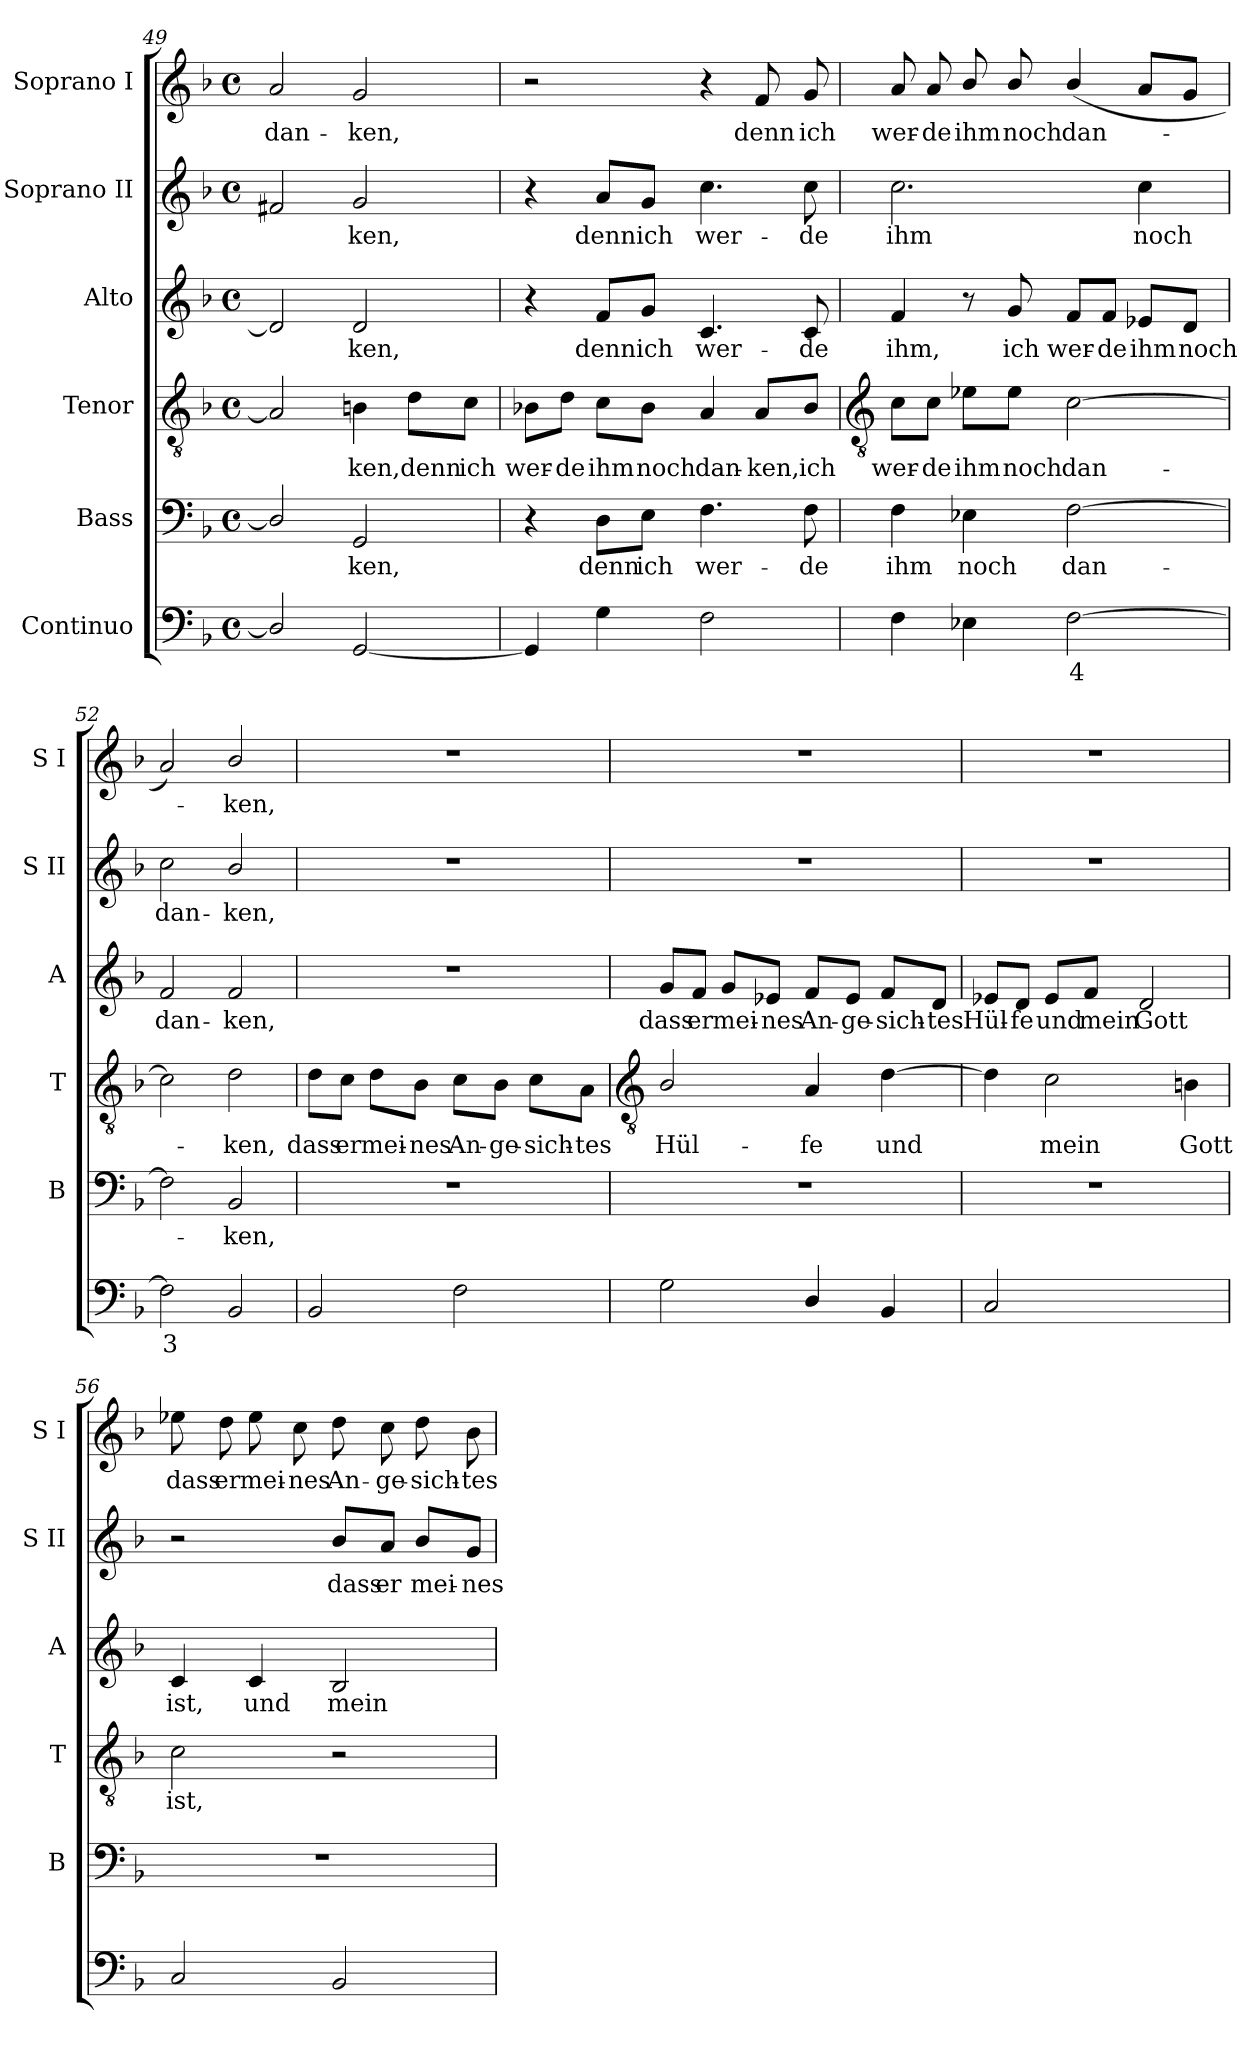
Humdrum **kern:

**kern	**text	**kern	**text	**kern	**text	**kern	**text	**kern	**text	**kern	**text
*part6	*part6	*part5	*part5	*part4	*part4	*part3	*part3	*part2	*part2	*part1	*part1
*staff6	*staff6	*staff5	*staff5	*staff4	*staff4	*staff3	*staff3	*staff2	*staff2	*staff1	*staff1
*I"Continuo	*	*I"Bass	*	*I"Tenor	*	*I"Alto	*	*I"Soprano II	*	*I"Soprano I	*
*	*	*I'B	*	*I'T	*	*I'A	*	*I'S II	*	*I'S I	*
*clefF4	*	*clefF4	*	*clefGv2	*	*clefG2	*	*clefG2	*	*clefG2	*
*k[b-]	*	*k[b-]	*	*k[b-]	*	*k[b-]	*	*k[b-]	*	*k[b-]	*
*F:	*	*F:	*	*F:	*	*F:	*	*F:	*	*F:	*
*M4/4	*	*M4/4	*	*M4/4	*	*M4/4	*	*M4/4	*	*M4/4	*
*met(c)	*	*met(c)	*	*met(c)	*	*met(c)	*	*met(c)	*	*met(c)	*
=49	=49	=49	=49	=49	=49	=49	=49	=49	=49	=49	=49
!	!	!	!	!	!	!	!	!	!	!	!LO:LY:b
2D/]	.	2D/]	.	2A]	.	2d]	.	2f#X	.	2a	dan-
!	!	!	!LO:LY:b	!	!LO:LY:b	!	!LO:LY:b	!	!LO:LY:b	!	!LO:LY:b
[2GG	.	2GG	ken,	4Bn	ken,	2d	ken,	2g	ken,	2g	-ken,
!	!	!	!	!	!LO:LY:b	!	!	!	!	!	!
.	.	.	.	8d\L	denn	.	.	.	.	.	.
!	!	!	!	!	!LO:LY:b	!	!	!	!	!	!
.	.	.	.	8c\J	ich	.	.	.	.	.	.
=50	=50	=50	=50	=50	=50	=50	=50	=50	=50	=50	=50
!	!	!	!	!	!LO:LY:b	!	!	!	!	!	!
4GG]	.	4r	.	8B-X\L	wer-	4r	.	4r	.	2r	.
!	!	!	!	!	!LO:LY:b	!	!	!	!	!	!
.	.	.	.	8d\J	-de	.	.	.	.	.	.
!	!	!	!LO:LY:b	!	!LO:LY:b	!	!LO:LY:b	!	!LO:LY:b	!	!
4G	.	8D\L	denn	8c\L	ihm	8f/L	denn	8a/L	denn	.	.
!	!	!	!LO:LY:b	!	!LO:LY:b	!	!LO:LY:b	!	!LO:LY:b	!	!
.	.	8E\J	ich	8B-\J	noch	8g/J	ich	8g/J	ich	.	.
!	!	!	!LO:LY:b	!	!LO:LY:b	!	!LO:LY:b	!	!LO:LY:b	!	!
2F	.	4.F	wer-	4A	dan-	4.c	wer-	4.cc	wer-	4r	.
!	!	!	!	!	!LO:LY:b	!	!	!	!	!	!LO:LY:b
.	.	.	.	8A/L	-ken,	.	.	.	.	8f	denn
!	!	!	!LO:LY:b	!	!LO:LY:b	!	!LO:LY:b	!	!LO:LY:b	!	!LO:LY:b
.	.	8F	-de	8B-/J	ich	8c	-de	8cc	-de	8g	ich
!!LO:LB:g=z
=51	=51	=51	=51	=51	=51	=51	=51	=51	=51	=51	=51
*	*	*	*	*clefGv2	*	*	*	*	*	*	*
!	!	!	!LO:LY:b	!	!LO:LY:b	!	!LO:LY:b	!	!LO:LY:b	!	!LO:LY:b
4F	.	4F	ihm	8c\L	wer-	4f	ihm,	2.cc	ihm	8a	wer-
!	!	!	!	!	!LO:LY:b	!	!	!	!	!	!LO:LY:b
.	.	.	.	8c\J	-de	.	.	.	.	8a	-de
!	!	!	!LO:LY:b	!	!LO:LY:b	!	!	!	!	!	!LO:LY:b
4E-X	.	4E-X	noch	8e-X\L	ihm	8r	.	.	.	8b-/	ihm
!	!	!	!	!	!LO:LY:b	!	!LO:LY:b	!	!	!	!LO:LY:b
.	.	.	.	8e-\J	noch	8g	ich	.	.	8b-/	noch
!	!LO:LY:b	!	!LO:LY:b	!	!LO:LY:b	!	!LO:LY:b	!	!	!	!LO:LY:b
[2F	4	[2F	dan-	[2c	dan-	8f/L	wer-	.	.	(<4b-/	dan-
!	!	!	!	!	!	!	!LO:LY:b	!	!	!	!
.	.	.	.	.	.	8f/J	-de	.	.	.	.
!	!	!	!	!	!	!	!LO:LY:b	!	!LO:LY:b	!	!
.	.	.	.	.	.	8e-X/L	ihm	4cc	noch	8aL	.
!	!	!	!	!	!	!	!LO:LY:b	!	!	!	!
.	.	.	.	.	.	8d/J	noch	.	.	8gJ	.
=52	=52	=52	=52	=52	=52	=52	=52	=52	=52	=52	=52
!	!LO:LY:b	!	!	!	!	!	!LO:LY:b	!	!LO:LY:b	!	!
2F]	3	2F]	.	2c]	.	2f	dan-	2cc	dan-	2a)	.
!	!	!	!LO:LY:b	!	!LO:LY:b	!	!LO:LY:b	!	!LO:LY:b	!	!LO:LY:b
2BB-	.	2BB-	ken,	2d	ken,	2f	-ken,	2b-/	-ken,	2b-/	ken,
=53	=53	=53	=53	=53	=53	=53	=53	=53	=53	=53	=53
!	!	!	!	!	!LO:LY:b	!	!	!	!	!	!
2BB-	.	1r	.	8d\L	dass	1r	.	1r	.	1r	.
!	!	!	!	!	!LO:LY:b	!	!	!	!	!	!
.	.	.	.	8c\J	er	.	.	.	.	.	.
!	!	!	!	!	!LO:LY:b	!	!	!	!	!	!
.	.	.	.	8d\L	mei-	.	.	.	.	.	.
!	!	!	!	!	!LO:LY:b	!	!	!	!	!	!
.	.	.	.	8B-\J	-nes	.	.	.	.	.	.
!	!	!	!	!	!LO:LY:b	!	!	!	!	!	!
2F	.	.	.	8c\L	An-	.	.	.	.	.	.
!	!	!	!	!	!LO:LY:b	!	!	!	!	!	!
.	.	.	.	8B-\J	-ge-	.	.	.	.	.	.
!	!	!	!	!	!LO:LY:b	!	!	!	!	!	!
.	.	.	.	8c\L	-sich-	.	.	.	.	.	.
!	!	!	!	!	!LO:LY:b	!	!	!	!	!	!
.	.	.	.	8A\J	-tes	.	.	.	.	.	.
!!LO:LB:g=z
=54	=54	=54	=54	=54	=54	=54	=54	=54	=54	=54	=54
*	*	*	*	*clefGv2	*	*	*	*	*	*	*
!	!	!	!	!	!LO:LY:b	!	!LO:LY:b	!	!	!	!
2G	.	1r	.	2B-/	Hül-	8g/L	dass	1r	.	1r	.
!	!	!	!	!	!	!	!LO:LY:b	!	!	!	!
.	.	.	.	.	.	8f/J	er	.	.	.	.
!	!	!	!	!	!	!	!LO:LY:b	!	!	!	!
.	.	.	.	.	.	8g/L	mei-	.	.	.	.
!	!	!	!	!	!	!	!LO:LY:b	!	!	!	!
.	.	.	.	.	.	8e-X/J	-nes	.	.	.	.
!	!	!	!	!	!LO:LY:b	!	!LO:LY:b	!	!	!	!
4D/	.	.	.	4A	-fe	8f/L	An-	.	.	.	.
!	!	!	!	!	!	!	!LO:LY:b	!	!	!	!
.	.	.	.	.	.	8e-/J	-ge-	.	.	.	.
!	!	!	!	!	!LO:LY:b	!	!LO:LY:b	!	!	!	!
4BB-	.	.	.	[4d	und	8f/L	-sich-	.	.	.	.
!	!	!	!	!	!	!	!LO:LY:b	!	!	!	!
.	.	.	.	.	.	8d/J	-tes	.	.	.	.
=55	=55	=55	=55	=55	=55	=55	=55	=55	=55	=55	=55
!	!	!	!	!	!	!	!LO:LY:b	!	!	!	!
2C	.	1r	.	4d]	.	8e-X/L	Hül-	1r	.	1r	.
!	!	!	!	!	!	!	!LO:LY:b	!	!	!	!
.	.	.	.	.	.	8d/J	-fe	.	.	.	.
!	!	!	!	!	!LO:LY:b	!	!LO:LY:b	!	!	!	!
.	.	.	.	2c	mein	8e-/L	und	.	.	.	.
!	!	!	!	!	!	!	!LO:LY:b	!	!	!	!
.	.	.	.	.	.	8f/J	mein	.	.	.	.
!	!LO:LY:b	!	!	!	!	!	!LO:LY:b	!	!	!	!
[4Gyy	4	.	.	.	.	2d	Gott	.	.	.	.
!	!	!	!	!	!LO:LY:b	!	!	!	!	!	!
4Gyy]	.	.	.	4Bn	Gott	.	.	.	.	.	.
=56	=56	=56	=56	=56	=56	=56	=56	=56	=56	=56	=56
!	!	!	!	!	!LO:LY:b	!	!LO:LY:b	!	!	!	!LO:LY:b
2C	.	1r	.	2c	ist,	4c	ist,	2r	.	8ee-X	dass
!	!	!	!	!	!	!	!	!	!	!	!LO:LY:b
.	.	.	.	.	.	.	.	.	.	8dd	er
!	!	!	!	!	!	!	!LO:LY:b	!	!	!	!LO:LY:b
.	.	.	.	.	.	4c	und	.	.	8ee-	mei-
!	!	!	!	!	!	!	!	!	!	!	!LO:LY:b
.	.	.	.	.	.	.	.	.	.	8cc	-nes
!	!	!	!	!	!	!	!LO:LY:b	!	!LO:LY:b	!	!LO:LY:b
2BB-	.	.	.	2r	.	2B-	mein	8b-/L	dass	8dd	An-
!	!	!	!	!	!	!	!	!	!LO:LY:b	!	!LO:LY:b
.	.	.	.	.	.	.	.	8a/J	er	8cc	-ge-
!	!	!	!	!	!	!	!	!	!LO:LY:b	!	!LO:LY:b
.	.	.	.	.	.	.	.	8b-/L	mei-	8dd	-sich-
!	!	!	!	!	!	!	!	!	!LO:LY:b	!	!LO:LY:b
.	.	.	.	.	.	.	.	8g/J	-nes	8b-	-tes
=	=	=	=	=	=	=	=	=	=	=	=
*-	*-	*-	*-	*-	*-	*-	*-	*-	*-	*-	*-
